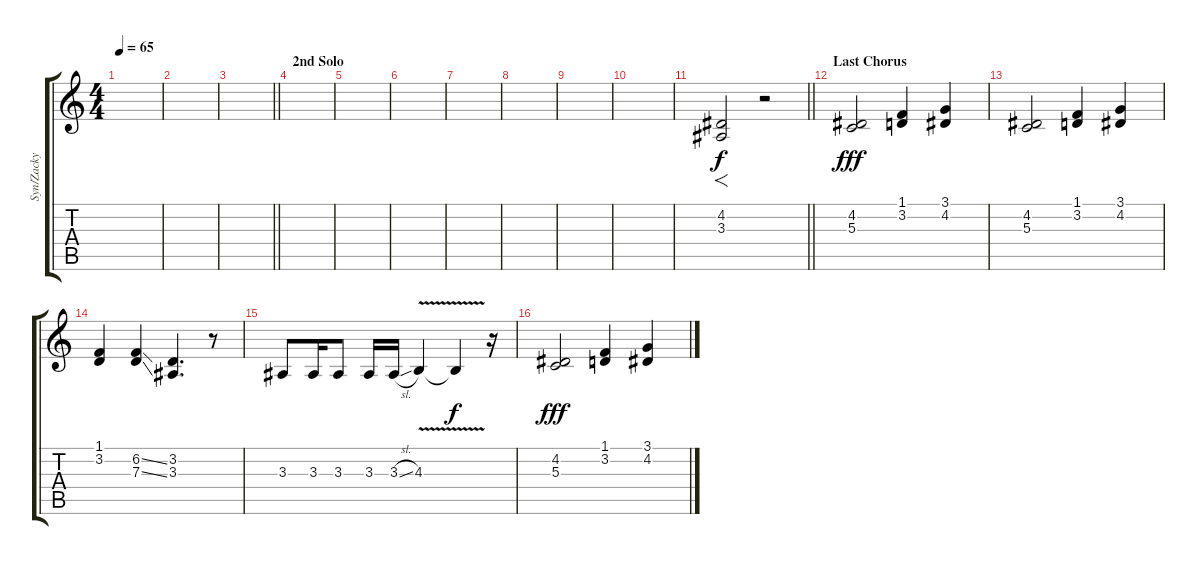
\track ("Syn/Zacky [Backup Vocals]" "Syn/Zacky ") {instrument harmonica}
\staff {score tabs}
\tuning (E4 B3 G3 D3 A2 E2) {hide}
\ts (4 4)
\tempo 65
\clef g2
\ks c
|
|
\barLineRight lightlight
|
\section ("" "2nd Solo")
|
|
|
|
|
|
|
\barLineRight lightlight
(4.2 3.3).2{f dy f} r.2 |
\section ("" "Last Chorus")
(4.2 5.3).2{dy fff volume 13} (1.1 3.2).4 (3.1 4.2).4 |
(4.2 5.3).2 (1.1 3.2).4 (3.1 4.2).4 |
(1.1 3.2).4 (6.2{ss} 7.3{ss}).4 (3.2 3.3).4{d} r.8 |
3.3.8 3.3.16 3.3.8 3.3.16 3.3{sl}.16 4.3{v}.4 4.3{t}.4{dy f} r.16 |
(4.2 5.3).2{dy fff} (1.1 3.2).4 (3.1 4.2).4
